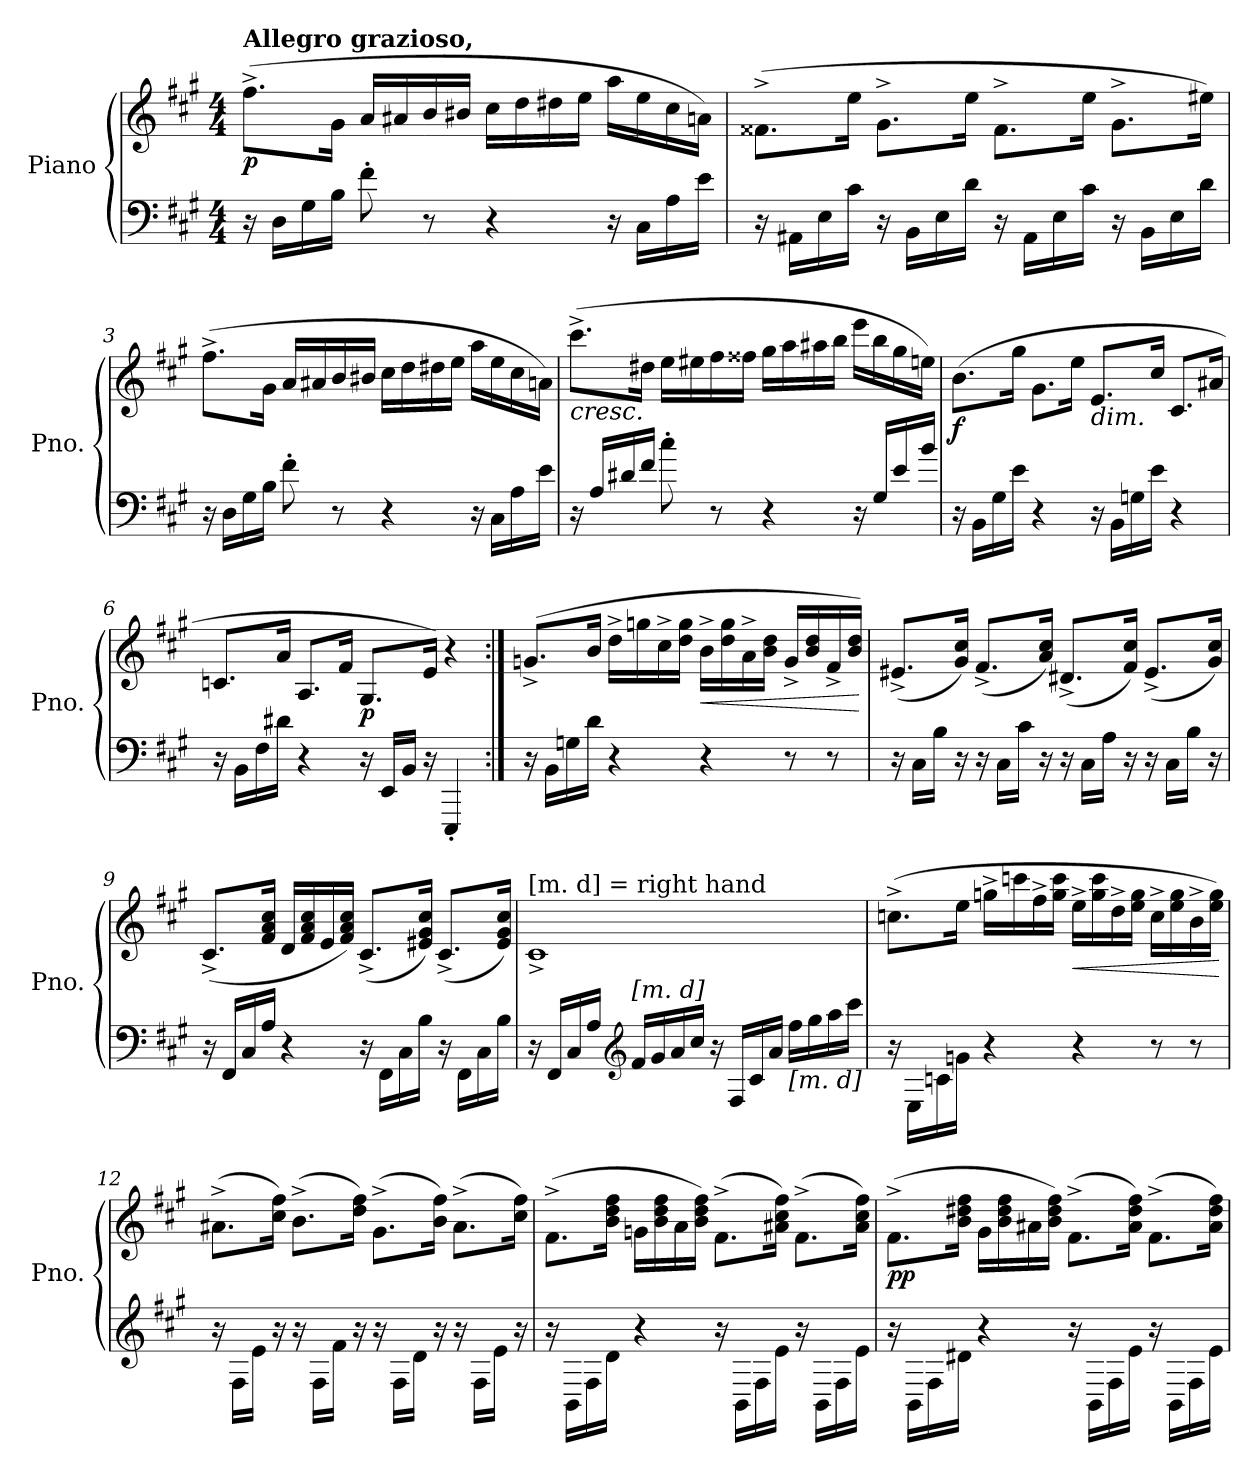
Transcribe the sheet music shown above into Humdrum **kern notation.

**kern	**kern	**dynam
*part1	*part1	*part1
*staff2	*staff1	*staff1/2
*I"Piano	*	*
*I'Pno.	*	*
*clefF4	*clefG2	*
*k[f#c#g#]	*k[f#c#g#]	*
*M4/4	*M4/4	*
*MM132	*MM132	*
=1	=1	=1
!	!LO:TX:a:B:t=Allegro grazioso,	!
!	!	!LO:DY:b
16r	(>8.ff#^\L	p
16D\LL	.	.
16G#\	.	.
16B\JJ	16g#\Jk	.
8f#'\	16a/LL	.
.	16a#X/	.
8r	16b/	.
.	16b#X/JJ	.
4r	16cc#\LL	.
.	16dd\	.
.	16dd#X\	.
.	16ee\JJ	.
16r	16aa\LL	.
16C#\LL	16ee\	.
16A\	16cc#\	.
16e\JJ	16an\JJ)	.
=2	=2	=2
16r	(>8.f##X^\L	.
16AA#X\LL	.	.
16E\	.	.
16c#\JJ	16ee\Jk	.
16r	8.g#^\L	.
16BB\LL	.	.
16E\	.	.
16d\JJ	16ee\Jk	.
16r	8.f##^\L	.
16AA#\LL	.	.
16E\	.	.
16c#\JJ	16ee\Jk	.
16r	8.g#^\L	.
16BB\LL	.	.
16E\	.	.
16d\JJ	16ee#X\Jk)	.
!!LO:LB:g=z
=3	=3	=3
16r	(>8.ff#^\L	.
16D\LL	.	.
16G#\	.	.
16B\JJ	16g#\Jk	.
8f#'\	16a/LL	.
.	16a#X/	.
8r	16b/	.
.	16b#X/JJ	.
4r	16cc#\LL	.
.	16dd\	.
.	16dd#X\	.
.	16ee\JJ	.
16r	16aa\LL	.
16C#\LL	16ee\	.
16A\	16cc#\	.
16e\JJ	16an\JJ)	.
=4	=4	=4
!	!LO:TX:b:i:t=cresc.	!
16r	(>8.ccc#^\L	.
16A/LL	.	.
16d#X/	.	.
16f#/JJ	16dd#X\Jk	.
8cc#'\	16ee\LL	.
.	16ee#X\	.
8r	16ff#\	.
.	16ff##X\JJ	.
4r	16gg#\LL	.
.	16aa\	.
.	16aa#X\	.
.	16bb\JJ	.
16r	16eee\LL	.
16G#/LL	16bb\	.
16e/	16gg#\	.
16b/JJ	16een\JJ)	.
!!LO:LB:g=z
=5	=5	=5
!	!	!LO:DY:b
16r	(>8.b\L	f
16BB\LL	.	.
16G#\	.	.
16e\JJ	16gg#\Jk	.
4r	8.g#\L	.
.	16ee\Jk	.
!	!LO:TX:b:i:t=dim.	!
16r	8.e/L	.
16BB\LL	.	.
16Gn\	.	.
16e\JJ	16cc#/Jk	.
4r	8.c#/L	.
.	16a#X/Jk	.
=6	=6	=6
16r	8.cn/L	.
16BB\LL	.	.
16F#\	.	.
16d#X\JJ	16a/Jk	.
4r	8.A/L	.
.	16f#/Jk	.
!	!	!LO:DY:b
16r	8.G#/L	p
16EE/LL	.	.
16BB/JJ	.	.
16r	16e/Jk)	.
4EEE'/	4r	.
=7:|!	=7:|!	=7:|!
16r	(>8.gn^/L	.
16BB\LL	.	.
16Gn\	.	.
16d\JJ	16b/Jk	.
4r	16dd^\LL	.
.	16ggn\	.
.	16cc#^\	.
.	16dd\ 16gg\JJ	.
!	!	!LO:HP:b
4r	16b^\LL	<
.	16dd\ 16gg\	.
.	16a^\	.
.	16b\ 16dd\JJ	.
8r	16g^/LL	.
.	16b/ 16dd/	.
8r	16f#^/	.
.	16b/ 16dd/JJ)	.
.	.	[
!!LO:LB:g=z
=8	=8	=8
16r	(<8.e#X^/L	.
16C#\LL	.	.
16B\JJ	.	.
16r	16g#/ 16cc#/Jk)	.
16r	(<8.f#^/L	.
16C#\LL	.	.
16c#\JJ	.	.
16r	16a/ 16cc#/Jk)	.
16r	(<8.d#X^/L	.
16C#\LL	.	.
16A\JJ	.	.
16r	16f#/ 16cc#/Jk)	.
16r	(<8.e#^/L	.
16C#\LL	.	.
16B\JJ	.	.
16r	16g#/ 16cc#/Jk)	.
=9	=9	=9
16r	(<8.c#^/L	.
16FF#/LL	.	.
16C#/	.	.
16A/JJ	16f#/ 16a/ 16cc#/Jk	.
4r	16d/LL	.
.	16f#/ 16a/ 16cc#/	.
.	16e/	.
.	16f#/ 16a/ 16cc#/JJ)	.
16r	(<8.c#^/L	.
16FF#\LL	.	.
16C#\	.	.
16B\JJ	16e#X/ 16g#/ 16cc#/Jk)	.
16r	(<8.c#^/L	.
16FF#\LL	.	.
16C#\	.	.
16B\JJ	16e#/ 16g#/ 16cc#/Jk)	.
!!LO:LB:g=z
=10	=10	=10
!	!LO:TX:a:t=[m. d] = right hand	!
16r	1c#^	.
16FF#/LL	.	.
16C#/	.	.
16A/JJ	.	.
*clefG2	*	*
!LO:TX:a:i:t=[m. d]	!	!
16f#/LL	.	.
16g#/	.	.
16a/	.	.
16cc#/JJ	.	.
16r	.	.
16F#/LL	.	.
16c#/	.	.
16a/JJ	.	.
!LO:TX:b:i:t=[m. d]	!	!
16ff#\LL	.	.
16gg#\	.	.
16aa\	.	.
16ccc#\JJ	.	.
=11	=11	=11
16r	(>8.ccn^\L	.
16E\LL	.	.
16cn\	.	.
16gn\JJ	16ee\Jk	.
4r	16ggn^\LL	.
.	16cccn\	.
.	16ff#^\	.
.	16gg\ 16ccc\JJ	.
!	!	!LO:HP:b
4r	16ee^\LL	<
.	16gg\ 16ccc\	.
.	16dd^\	.
.	16ee\ 16gg\JJ	.
8r	16cc^\LL	.
.	16ee\ 16gg\	.
8r	16b^\	.
.	16ee\ 16gg\JJ)	.
.	.	[
!!LO:PB:g=z
=12	=12	=12
16r	(>8.a#X^\L	.
16F#\LL	.	.
16e\JJ	.	.
16r	16cc#\ 16ff#\Jk)	.
16r	(>8.b^\L	.
16F#\LL	.	.
16f#\JJ	.	.
16r	16dd\ 16ff#\Jk)	.
16r	(>8.g#^\L	.
16F#\LL	.	.
16d\JJ	.	.
16r	16b\ 16ff#\Jk)	.
16r	(>8.a#^\L	.
16F#\LL	.	.
16e\JJ	.	.
16r	16cc#\ 16ff#\Jk)	.
=13	=13	=13
16r	(>8.f#^\L	.
16BB\LL	.	.
16F#\	.	.
16d\JJ	16b\ 16dd\ 16ff#\Jk	.
4r	16gn\LL	.
.	16b\ 16dd\ 16ff#\	.
.	16a\	.
.	16b\ 16dd\ 16ff#\JJ)	.
16r	(>8.f#^\L	.
16BB\LL	.	.
16F#\	.	.
16e\JJ	16a#X\ 16cc#\ 16ff#\Jk)	.
16r	(>8.f#^\L	.
16BB\LL	.	.
16F#\	.	.
16e\JJ	16a#\ 16cc#\ 16ff#\Jk)	.
!!LO:LB:g=z
=14	=14	=14
!	!	!LO:DY:b
16r	(>8.f#^\L	pp
16BB\LL	.	.
16F#\	.	.
16d#X\JJ	16b\ 16dd#X\ 16ff#\Jk	.
4r	16g#\LL	.
.	16b\ 16dd#\ 16ff#\	.
.	16a#X\	.
.	16b\ 16dd#\ 16ff#\JJ)	.
16r	(>8.f#^\L	.
16BB\LL	.	.
16F#\	.	.
16e\JJ	16a#\ 16dd#\ 16ff#\Jk)	.
16r	(>8.f#^\L	.
16BB\LL	.	.
16F#\	.	.
16e\JJ	16a#\ 16dd#\ 16ff#\Jk)	.
=	=	=
*-	*-	*-
